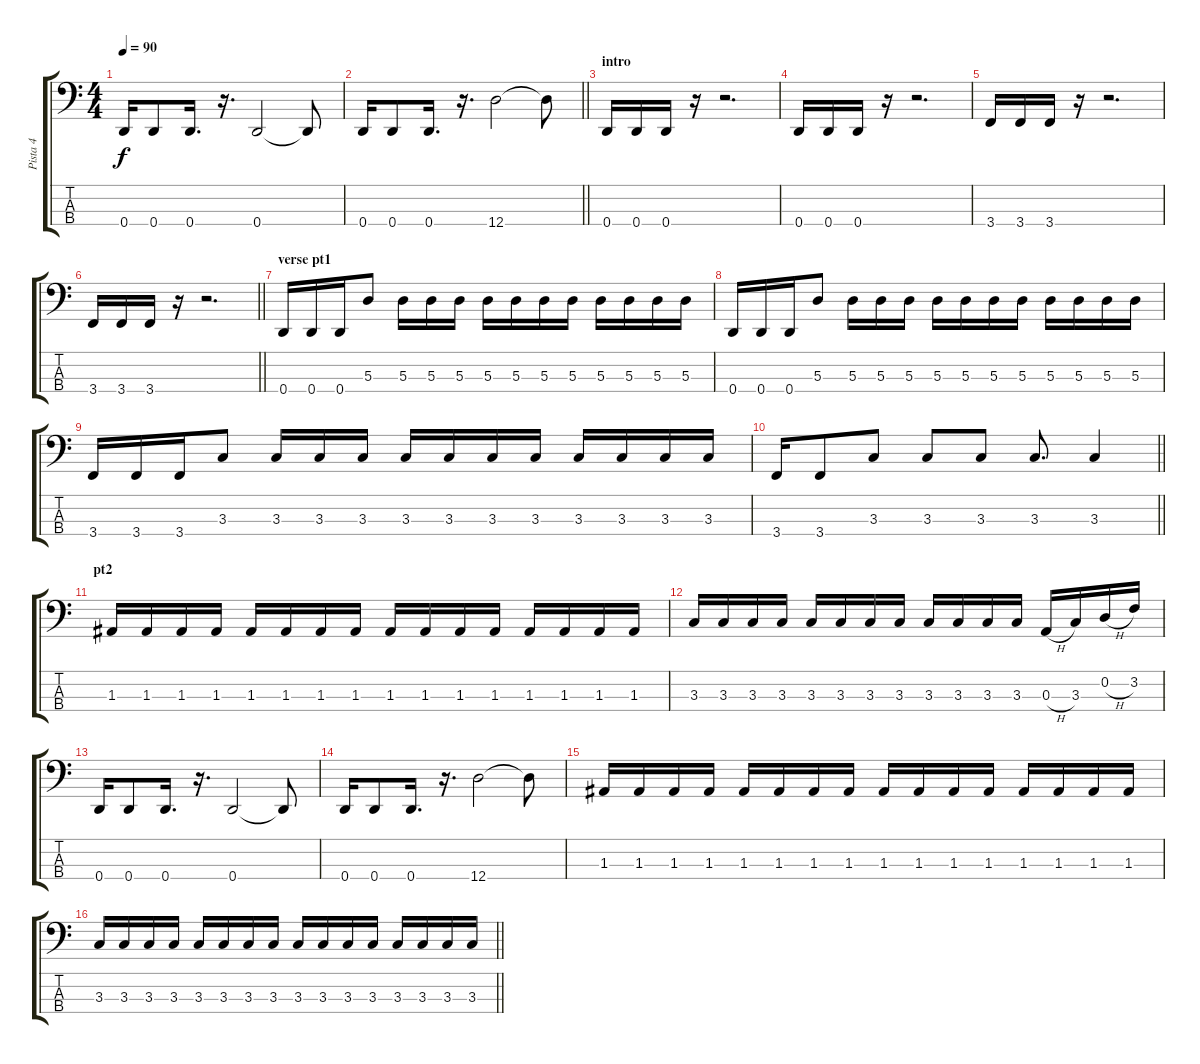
\track ("Pista 4" "Pista 4") {instrument electricbasspick}
\staff {score tabs}
\tuning (G2 D2 A1 D1) {hide}
\ts (4 4)
\tempo 90
\clef f4
\ks c
0.4.16{dy f} 0.4.8 0.4.16{d} r.16{d} 0.4.2 0.4{t}.8 |
\barLineRight lightlight
0.4.16 0.4.8 0.4.16{d} r.16{d} 12.4.2 12.4{t}.8 |
\section ("" "intro")
0.4.16 0.4.16 0.4.16 r.16 r.2{d} |
0.4.16 0.4.16 0.4.16 r.16 r.2{d} |
3.4.16 3.4.16 3.4.16 r.16 r.2{d} |
\barLineRight lightlight
3.4.16 3.4.16 3.4.16 r.16 r.2{d} |
\section ("" "verse pt1")
0.4.16 0.4.16 0.4.16 5.3.8 5.3.16 5.3.16 5.3.16 5.3.16 5.3.16 5.3.16 5.3.16 5.3.16 5.3.16 5.3.16 5.3.16 |
0.4.16 0.4.16 0.4.16 5.3.8 5.3.16 5.3.16 5.3.16 5.3.16 5.3.16 5.3.16 5.3.16 5.3.16 5.3.16 5.3.16 5.3.16 |
3.4.16 3.4.16 3.4.16 3.3.8 3.3.16 3.3.16 3.3.16 3.3.16 3.3.16 3.3.16 3.3.16 3.3.16 3.3.16 3.3.16 3.3.16 |
\barLineRight lightlight
3.4.16 3.4.8 3.3.8 3.3.8 3.3.8 3.3.8{d} 3.3.4 |
\section ("" "pt2")
1.3.16 1.3.16 1.3.16 1.3.16 1.3.16 1.3.16 1.3.16 1.3.16 1.3.16 1.3.16 1.3.16 1.3.16 1.3.16 1.3.16 1.3.16 1.3.16 |
3.3.16 3.3.16 3.3.16 3.3.16 3.3.16 3.3.16 3.3.16 3.3.16 3.3.16 3.3.16 3.3.16 3.3.16 0.3{h}.16 3.3.16 0.2{h}.16 3.2.16 |
0.4.16 0.4.8 0.4.16{d} r.16{d} 0.4.2 0.4{t}.8 |
0.4.16 0.4.8 0.4.16{d} r.16{d} 12.4.2 12.4{t}.8 |
1.3.16 1.3.16 1.3.16 1.3.16 1.3.16 1.3.16 1.3.16 1.3.16 1.3.16 1.3.16 1.3.16 1.3.16 1.3.16 1.3.16 1.3.16 1.3.16 |
\barLineRight lightlight
3.3.16 3.3.16 3.3.16 3.3.16 3.3.16 3.3.16 3.3.16 3.3.16 3.3.16 3.3.16 3.3.16 3.3.16 3.3.16 3.3.16 3.3.16 3.3.16
